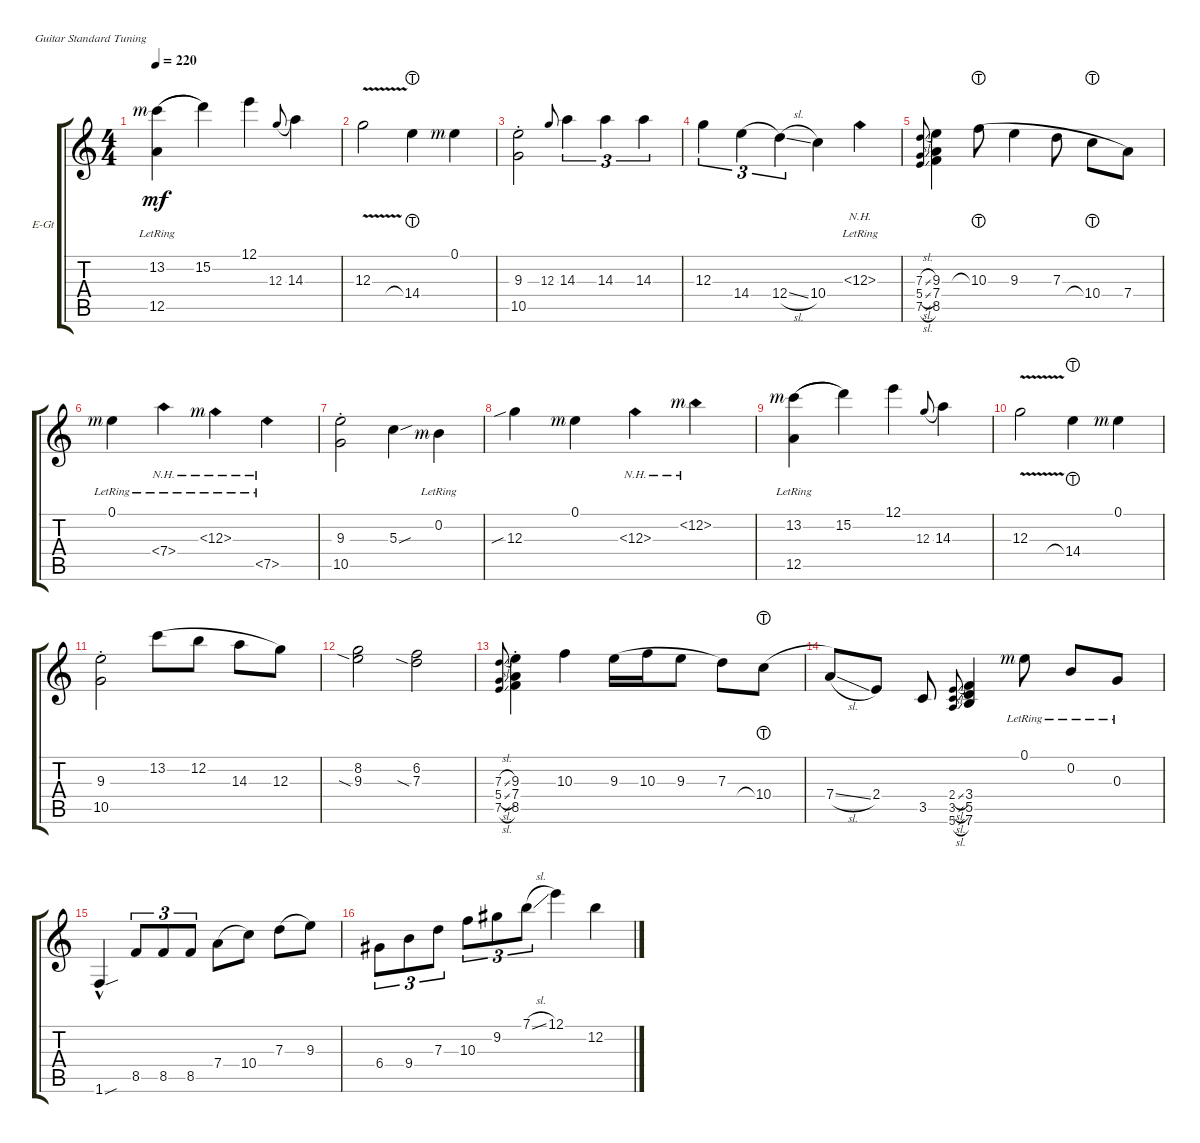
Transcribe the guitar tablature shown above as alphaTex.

\defaultSystemsLayout 4
\bracketExtendMode groupsimilarinstruments
\firstSystemTrackNameOrientation horizontal
\otherSystemsTrackNameOrientation horizontal
\track ("Scott" "E-Gt") {instrument electricguitarclean}
\staff {score tabs}
\tuning (E4 B3 G3 D3 A2 E2)
\ts (4 4)
\tempo 220
\clef g2
\ks c
(13.2{rf 3} 12.5{lr}).4{dy mf legatoorigin} 15.2.4 12.1.4 12.3.8{gr onbeat legatoorigin} 14.3.4 |
12.3{v}.2 14.4{lht}.4 0.1{rf 3}.4 |
(10.5 9.3{st}).2 12.3.8{gr onbeat} 14.3.4{tu (3 2)} 14.3.4{tu (3 2)} 14.3.4{tu (3 2)} |
12.3.4{tu (3 2)} 14.4.4{tu (3 2) legatoorigin} 12.4{sl}.4{tu (3 2)} 10.4.4 12.3{nh lr}.4 |
\scale
0.518713 (7.5{sl} 5.4{sl} 7.3{sl}).8{gr onbeat} (8.5 7.4 9.3).4 10.3{lht}.8{legatoorigin} 9.3.4{legatoorigin} 7.3.8{legatoorigin} 10.4{lht}.8{legatoorigin} 7.4.8 |
\scale
0.480444 0.1{lr rf 3}.4 7.4{nh lr}.4 12.3{nh lr rf 3}.4 7.5{nh lr}.4 |
(10.5 9.3{st}).2 5.3{sou}.4 0.2{lr rf 3}.4 |
12.3{sib}.4 0.1{rf 3}.4 12.3{nh}.4 12.2{nh rf 3}.4 |
(13.2{rf 3} 12.5{lr}).4{legatoorigin} 15.2.4 12.1.4 12.3.8{gr onbeat legatoorigin} 14.3.4 |
12.3{v}.2 14.4{lht}.4 0.1{rf 3}.4 |
\scale
0.5208 (10.5 9.3{st}).2 13.2.8{legatoorigin} 12.2.8{legatoorigin} 14.3.8{legatoorigin} 12.3.8 |
\scale
0.47909 (9.3{sia} 8.2).2 (7.3{sia} 6.2).2 |
(7.5{sl} 5.4{sl} 7.3{sl}).8{gr onbeat} (8.5{st} 7.4{st} 9.3{st}).4 10.3.4 9.3.16{legatoorigin} 10.3.16{legatoorigin} 9.3.8{legatoorigin} 7.3.8 10.4{lht}.8{legatoorigin} |
7.4{sl}.8 2.4.8 3.5.8 (5.6{sl} 3.5{sl} 2.4{sl}).8{gr onbeat} (7.6 5.5 3.4).4 0.1{lr rf 3}.8 0.2{lr}.8 0.3{lr}.8 |
1.6{sou hac}.4 8.5.8{tu (3 2)} 8.5.8{tu (3 2)} 8.5.8{tu (3 2)} 7.4.8{legatoorigin} 10.4.8 7.3.8{legatoorigin} 9.3.8 |
6.4.8{tu (3 2)} 9.4.8{tu (3 2)} 7.3.8{tu (3 2)} 10.3.8{tu (3 2)} 9.2.8{tu (3 2)} 7.1{sl}.8{tu (3 2)} 12.1.4 12.2.4
